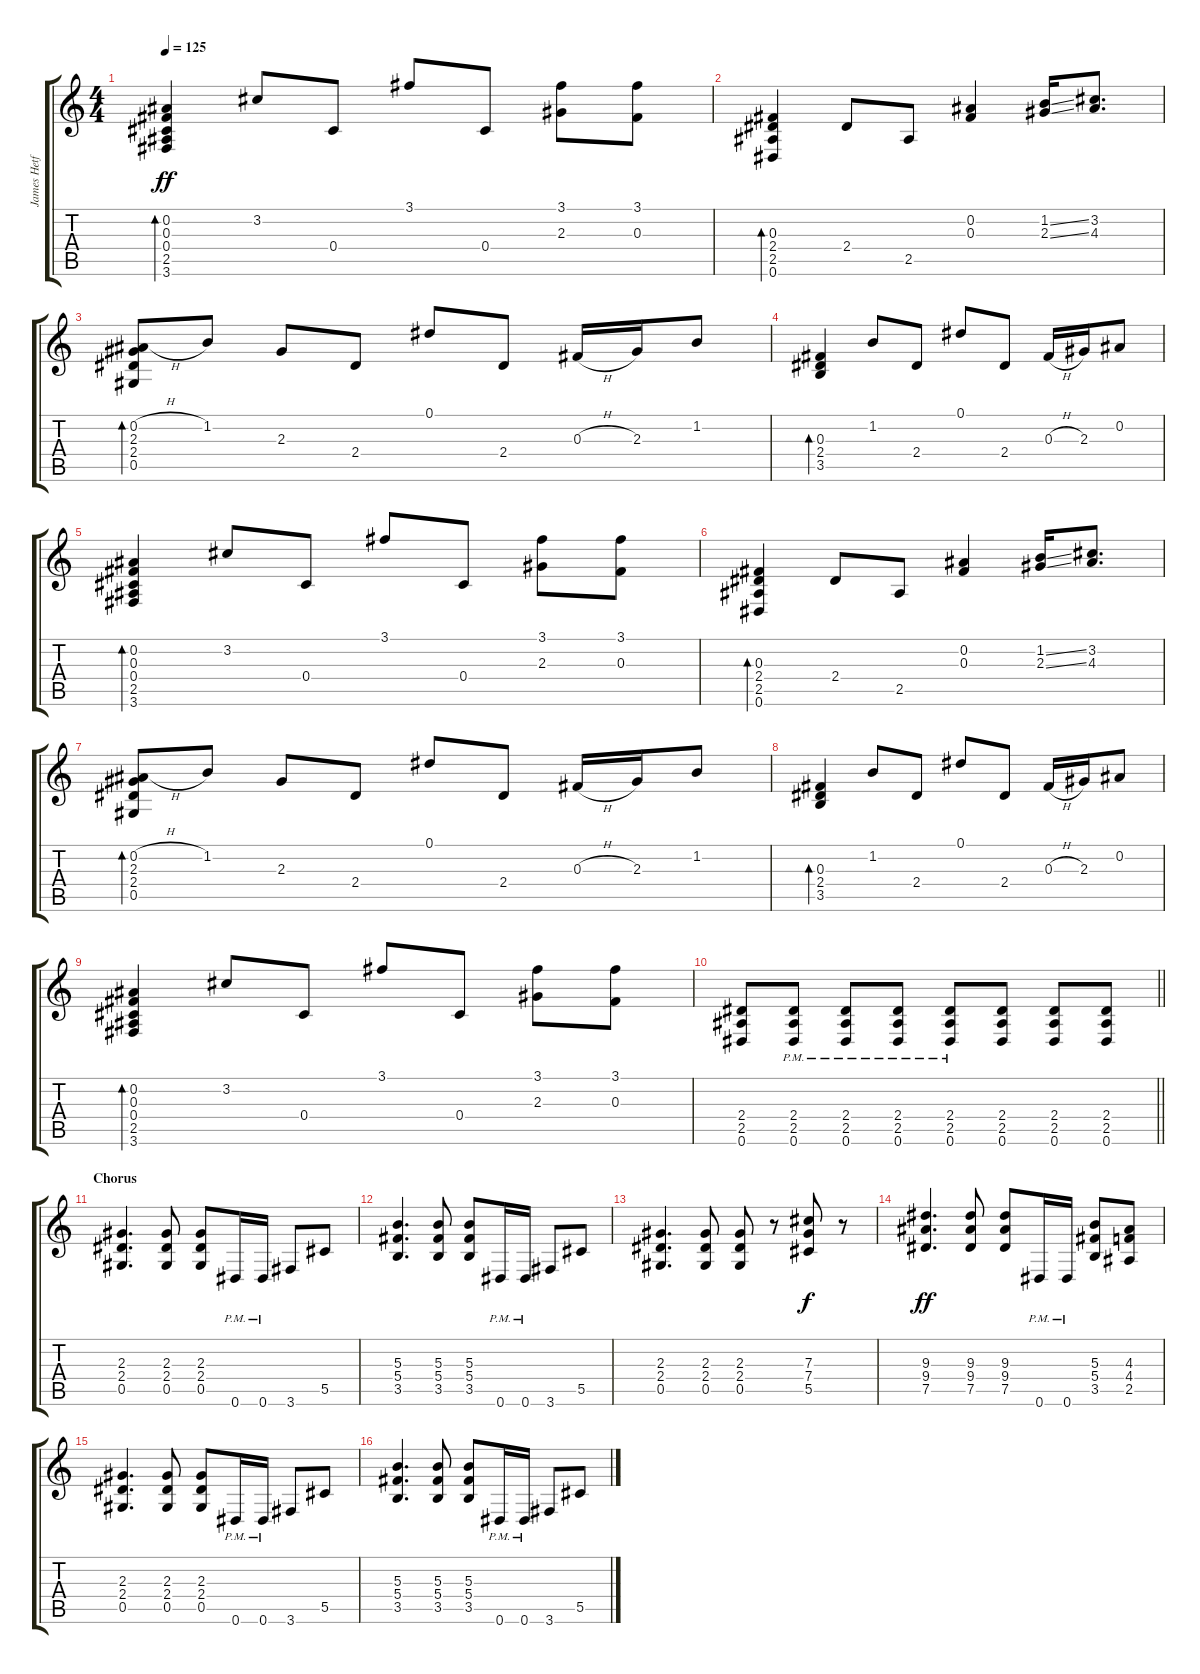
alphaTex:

\track ("James Hetfield" "James Hetf") {instrument electricguitarclean}
\staff {score tabs}
\tuning (Eb4 Bb3 Gb3 Db3 Ab2 Eb2) {hide}
\ts (4 4)
\tempo 125
\clef g2
\ks c
(0.2 0.3 0.4 2.5 3.6).4{bd 30 dy ff} 3.2.8 0.4.8 3.1.8 0.4.8 (3.1 2.3).8 (3.1 0.3).8 |
(0.3 2.4 2.5 0.6).4{bd 30} 2.4.8 2.5.8 (0.2 0.3).4 (1.2{ss} 2.3{ss}).16 (3.2 4.3).8{d} |
(0.2{h} 2.3 2.4 0.5).8{bd 120} 1.2.8 2.3.8 2.4.8 0.1.8 2.4.8 0.3{h}.16 2.3.16 1.2.8 |
(0.3 2.4 3.5).4{bd 120} 1.2.8 2.4.8 0.1.8 2.4.8 0.3{h}.16 2.3.16 0.2.8 |
(0.2 0.3 0.4 2.5 3.6).4{bd 30} 3.2.8 0.4.8 3.1.8 0.4.8 (3.1 2.3).8 (3.1 0.3).8 |
(0.3 2.4 2.5 0.6).4{bd 30} 2.4.8 2.5.8 (0.2 0.3).4 (1.2{ss} 2.3{ss}).16 (3.2 4.3).8{d} |
(0.2{h} 2.3 2.4 0.5).8{bd 120} 1.2.8 2.3.8 2.4.8 0.1.8 2.4.8 0.3{h}.16 2.3.16 1.2.8 |
(0.3 2.4 3.5).4{bd 120} 1.2.8 2.4.8 0.1.8 2.4.8 0.3{h}.16 2.3.16 0.2.8 |
(0.2 0.3 0.4 2.5 3.6).4{bd 30} 3.2.8 0.4.8 3.1.8 0.4.8 (3.1 2.3).8 (3.1 0.3).8 |
\barLineRight lightlight
(2.4 2.5 0.6).8{instrument distortionguitar} (2.4{pm} 2.5{pm} 0.6{pm}).8 (2.4{pm} 2.5{pm} 0.6{pm}).8 (2.4{pm} 2.5{pm} 0.6).8 (2.4{pm} 2.5 0.6).8 (2.4 2.5 0.6).8 (2.4 2.5 0.6).8 (2.4 2.5 0.6).8 |
\section ("" "Chorus")
(2.3 2.4 0.5).4{d} (2.3 2.4 0.5).8 (2.3 2.4 0.5).8 0.6{pm}.16 0.6{pm}.16 3.6.8 5.5.8 |
(5.3 5.4 3.5).4{d} (5.3 5.4 3.5).8 (5.3 5.4 3.5).8 0.6{pm}.16 0.6{pm}.16 3.6.8 5.5.8 |
(2.3 2.4 0.5).4{d} (2.3 2.4 0.5).8 (2.3 2.4 0.5).8 r.8 (7.3 7.4 5.5).8{dy f} r.8 |
(9.3 9.4 7.5).4{d dy ff} (9.3 9.4 7.5).8 (9.3 9.4 7.5).8 0.6{pm}.16 0.6{pm}.16 (5.3 5.4 3.5).8 (4.3 4.4 2.5).8 |
(2.3 2.4 0.5).4{d} (2.3 2.4 0.5).8 (2.3 2.4 0.5).8 0.6{pm}.16 0.6{pm}.16 3.6.8 5.5.8 |
(5.3 5.4 3.5).4{d} (5.3 5.4 3.5).8 (5.3 5.4 3.5).8 0.6{pm}.16 0.6{pm}.16 3.6.8 5.5.8
